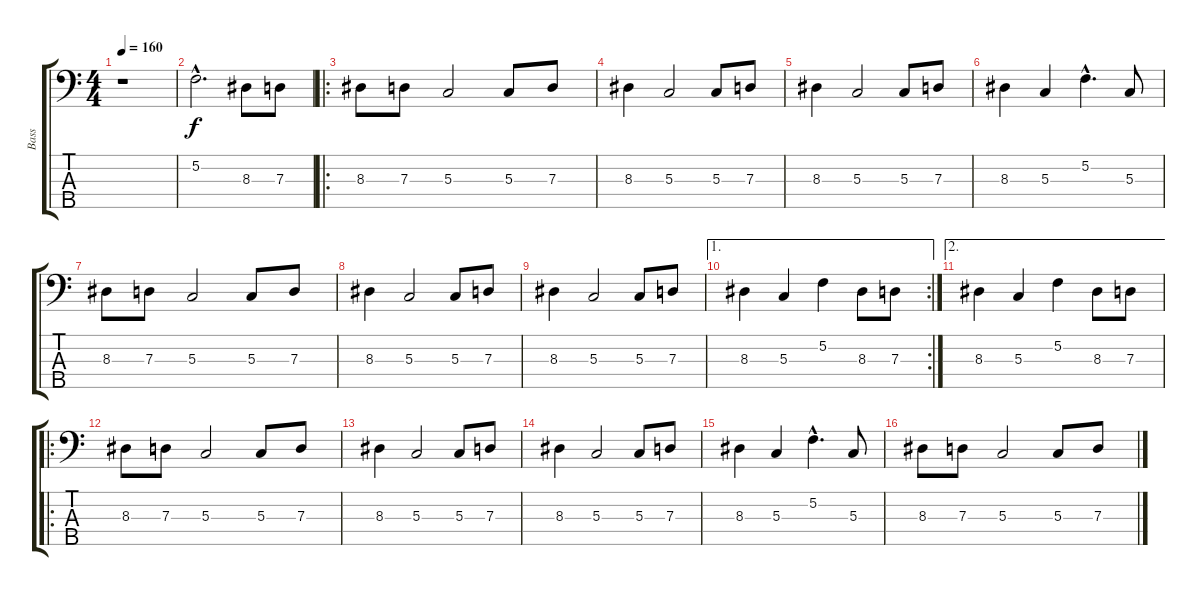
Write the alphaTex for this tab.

\track ("Bass" "Bass") {instrument electricbassfinger}
\staff {score tabs}
\tuning (F2 C2 G1 D1 A0) {hide}
\ts (4 4)
\tempo 160
\clef f4
\ks c
r.1{dy f} |
5.2{hac t}.2{d} 8.3.8 7.3.8 |
\ro
8.3.8 7.3.8 5.3.2 5.3.8 7.3.8 |
8.3.4 5.3.2 5.3.8 7.3.8 |
8.3.4 5.3.2 5.3.8 7.3.8 |
8.3.4 5.3.4 5.2{hac}.4{d} 5.3.8 |
8.3.8 7.3.8 5.3.2 5.3.8 7.3.8 |
8.3.4 5.3.2 5.3.8 7.3.8 |
8.3.4 5.3.2 5.3.8 7.3.8 |
\ae 1
\rc 2
8.3.4 5.3.4 5.2.4 8.3.8 7.3.8 |
\ae 2
8.3.4 5.3.4 5.2.4 8.3.8 7.3.8 |
\ro
8.3.8 7.3.8 5.3.2 5.3.8 7.3.8 |
8.3.4 5.3.2 5.3.8 7.3.8 |
8.3.4 5.3.2 5.3.8 7.3.8 |
8.3.4 5.3.4 5.2{hac}.4{d} 5.3.8 |
8.3.8 7.3.8 5.3.2 5.3.8 7.3.8
